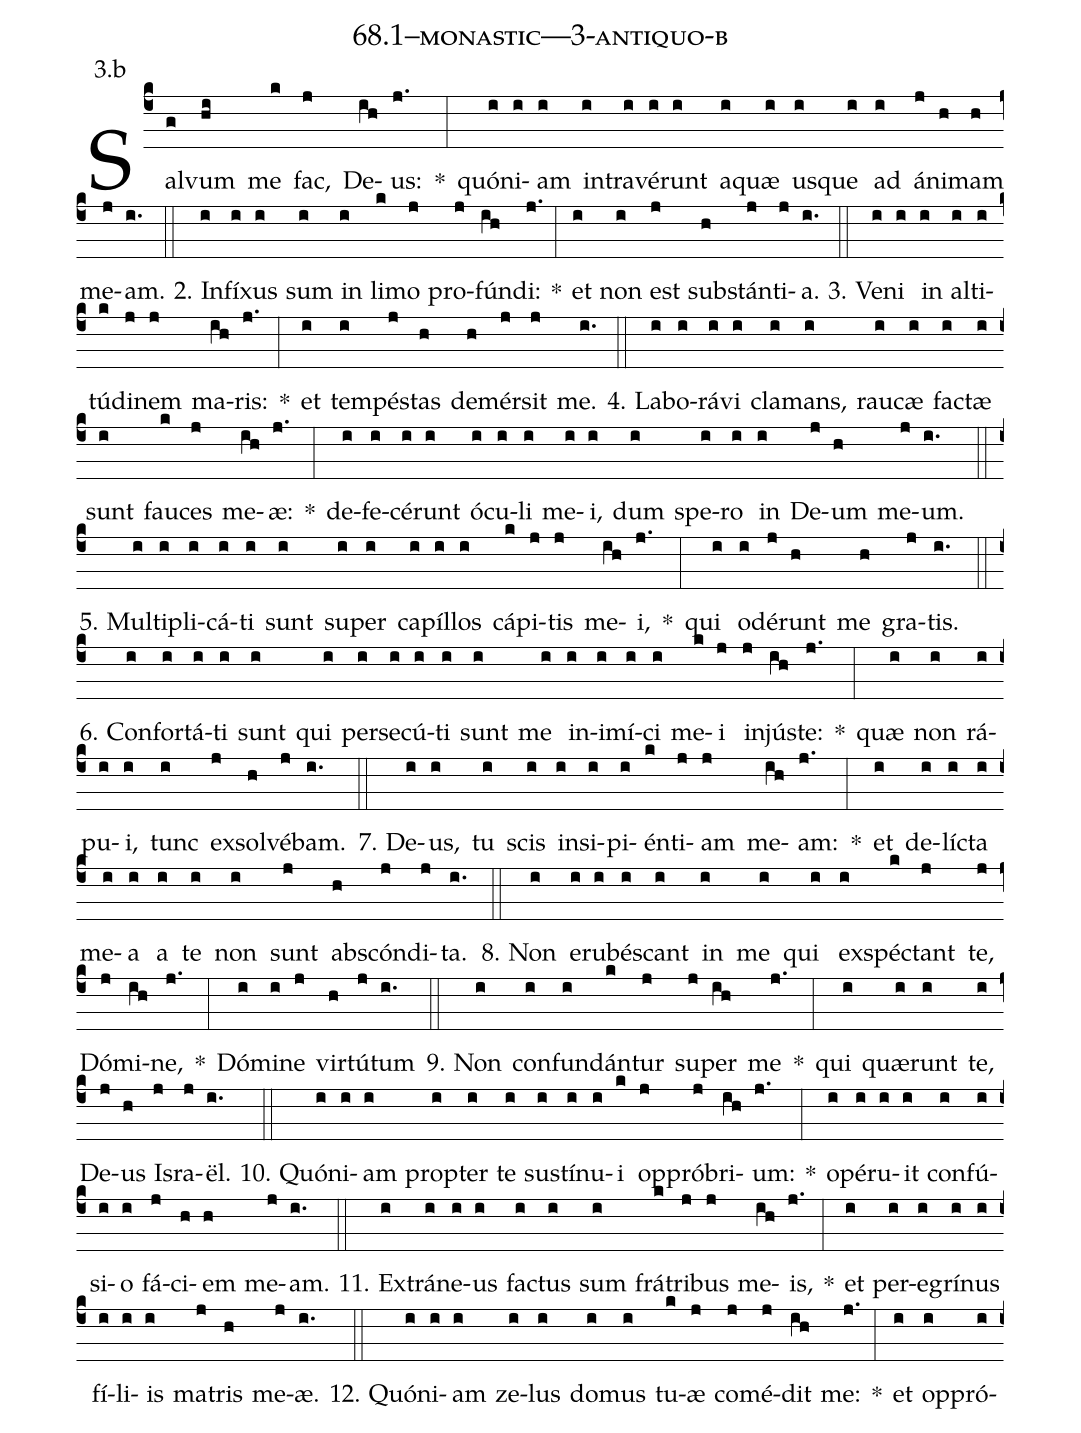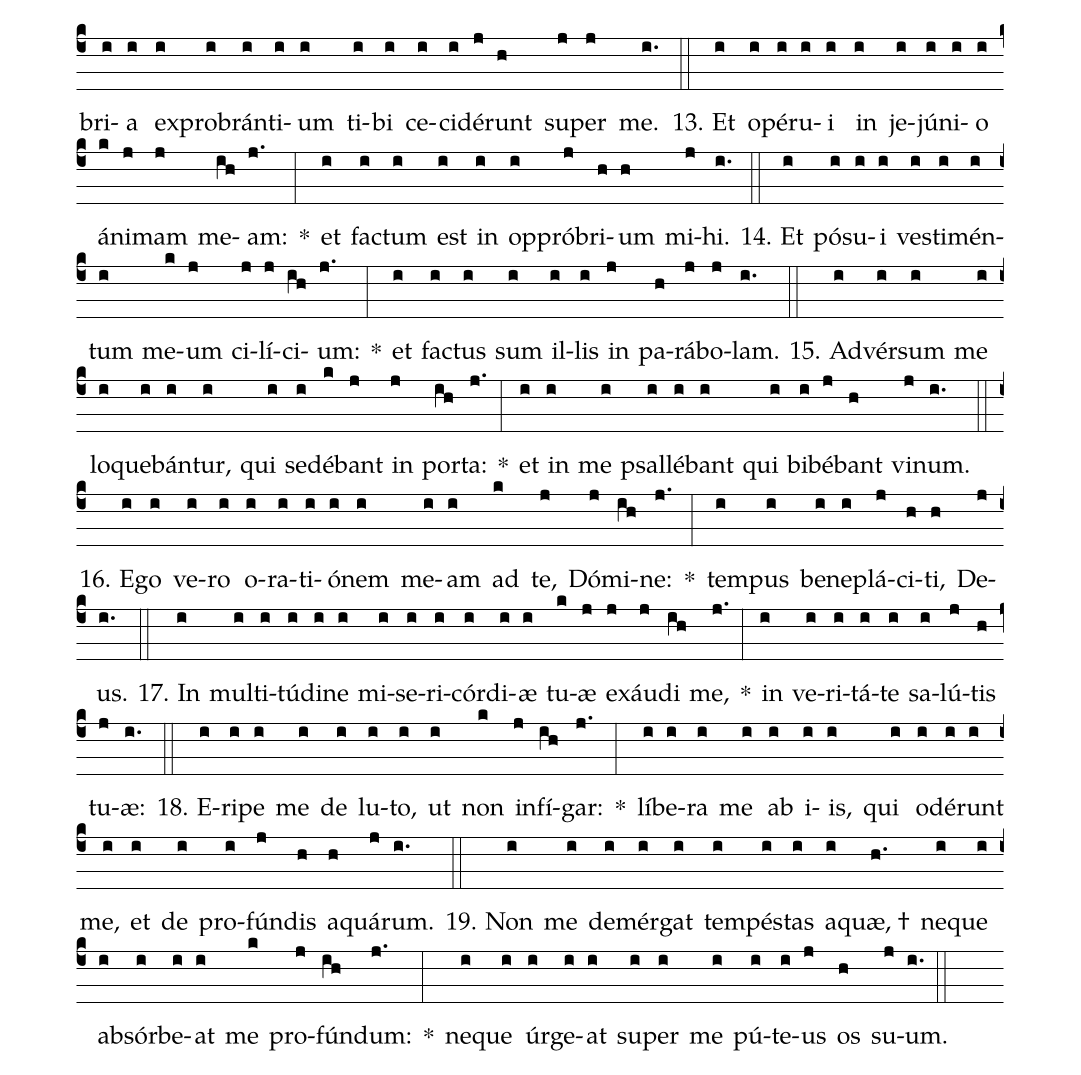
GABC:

name: 68.1--monastic---3-antiquo-b;
annotation: 3.b;
%%
(c4)Sal(g)vum(hi) me(k) fac,(j) De(ih)us:(j.) *(:) quón(i)i(i)am(i) in(i)tra(i)vé(i)runt(i) a(i)quæ(i) us(i)que(i) ad(i) á(j)ni(h)mam(h) me(j)am.(i.) (::)
2. In(i)fí(i)xus(i) sum(i) in(i) li(k)mo(j) pro(j)fún(ih)di:(j.) *(:) et(i) non(i) est(j) sub(h)stán(j)ti(j)a.(i.) (::)
3. Ve(i)ni(i) in(i) al(i)ti(i)tú(k)di(j)nem(j) ma(ih)ris:(j.) *(:) et(i) tem(i)pés(j)tas(h) de(h)mér(j)sit(j) me.(i.) (::)
4. La(i)bo(i)rá(i)vi(i) cla(i)mans,(i) rau(i)cæ(i) fac(i)tæ(i) sunt(i) fau(k)ces(j) me(ih)æ:(j.) *(:) de(i)fe(i)cé(i)runt(i) ó(i)cu(i)li(i) me(i)i,(i) dum(i) spe(i)ro(i) in(i) De(j)um(h) me(j)um.(i.) (::)
5. Mul(i)ti(i)pli(i)cá(i)ti(i) sunt(i) su(i)per(i) ca(i)píl(i)los(i) cá(k)pi(j)tis(j) me(ih)i,(j.) *(:) qui(i) o(i)dé(j)runt(h) me(h) gra(j)tis.(i.) (::)
6. Con(i)for(i)tá(i)ti(i) sunt(i) qui(i) per(i)se(i)cú(i)ti(i) sunt(i) me(i) in(i)i(i)mí(i)ci(i) me(k)i(j) in(j)jús(ih)te:(j.) *(:) quæ(i) non(i) rá(i)pu(i)i,(i) tunc(i) ex(j)sol(h)vé(j)bam.(i.) (::)
7. De(i)us,(i) tu(i) scis(i) in(i)si(i)pi(i)én(k)ti(j)am(j) me(ih)am:(j.) *(:) et(i) de(i)líc(i)ta(i) me(i)a(i) a(i) te(i) non(i) sunt(j) abs(h)cón(j)di(j)ta.(i.) (::)
8. Non(i) e(i)ru(i)bés(i)cant(i) in(i) me(i) qui(i) ex(i)spéc(k)tant(j) te,(j) Dó(j)mi(ih)ne,(j.) *(:) Dó(i)mi(i)ne(j) vir(h)tú(j)tum(i.) (::)
9. Non(i) con(i)fun(i)dán(k)tur(j) su(j)per(ih) me(j.) *(:) qui(i) quæ(i)runt(i) te,(i) De(j)us(h) Is(j)ra(j)ël.(i.) (::)
10. Quón(i)i(i)am(i) prop(i)ter(i) te(i) sus(i)tí(i)nu(i)i(k) op(j)pró(j)bri(ih)um:(j.) *(:) o(i)pé(i)ru(i)it(i) con(i)fú(i)si(i)o(i) fá(j)ci(h)em(h) me(j)am.(i.) (::)
11. Ex(i)trá(i)ne(i)us(i) fac(i)tus(i) sum(i) frá(k)tri(j)bus(j) me(ih)is,(j.) *(:) et(i) per(i)e(i)grí(i)nus(i) fí(i)li(i)is(i) ma(j)tris(h) me(j)æ.(i.) (::)
12. Quón(i)i(i)am(i) ze(i)lus(i) do(i)mus(i) tu(k)æ(j) com(j)é(j)dit(ih) me:(j.) *(:) et(i) op(i)pró(i)bri(i)a(i) ex(i)pro(i)brán(i)ti(i)um(i) ti(i)bi(i) ce(i)ci(i)dé(j)runt(h) su(j)per(j) me.(i.) (::)
13. Et(i) o(i)pé(i)ru(i)i(i) in(i) je(i)jú(i)ni(i)o(i) á(k)ni(j)mam(j) me(ih)am:(j.) *(:) et(i) fac(i)tum(i) est(i) in(i) op(i)pró(j)bri(h)um(h) mi(j)hi.(i.) (::)
14. Et(i) pó(i)su(i)i(i) ves(i)ti(i)mén(i)tum(i) me(k)um(j) ci(j)lí(j)ci(ih)um:(j.) *(:) et(i) fac(i)tus(i) sum(i) il(i)lis(i) in(j) pa(h)rá(j)bo(j)lam.(i.) (::)
15. Ad(i)vér(i)sum(i) me(i) lo(i)que(i)bán(i)tur,(i) qui(i) se(i)dé(k)bant(j) in(j) por(ih)ta:(j.) *(:) et(i) in(i) me(i) psal(i)lé(i)bant(i) qui(i) bi(i)bé(j)bant(h) vi(j)num.(i.) (::)
16. E(i)go(i) ve(i)ro(i) o(i)ra(i)ti(i)ó(i)nem(i) me(i)am(i) ad(k) te,(j) Dó(j)mi(ih)ne:(j.) *(:) tem(i)pus(i) be(i)ne(i)plá(j)ci(h)ti,(h) De(j)us.(i.) (::)
17. In(i) mul(i)ti(i)tú(i)di(i)ne(i) mi(i)se(i)ri(i)cór(i)di(i)æ(i) tu(k)æ(j) ex(j)áu(j)di(ih) me,(j.) *(:) in(i) ve(i)ri(i)tá(i)te(i) sa(i)lú(j)tis(h) tu(j)æ:(i.) (::)
18. E(i)ri(i)pe(i) me(i) de(i) lu(i)to,(i) ut(i) non(k) in(j)fí(ih)gar:(j.) *(:) lí(i)be(i)ra(i) me(i) ab(i) i(i)is,(i) qui(i) o(i)dé(i)runt(i) me,(i) et(i) de(i) pro(i)fún(j)dis(h) a(h)quá(j)rum.(i.) (::)
19. Non(i) me(i) de(i)mér(i)gat(i) tem(i)pés(i)tas(i) a(i)quæ, †(h.) ne(i)que(i) ab(i)sór(i)be(i)at(i) me(k) pro(j)fún(ih)dum:(j.) *(:) ne(i)que(i) úr(i)ge(i)at(i) su(i)per(i) me(i) pú(i)te(i)us(j) os(h) su(j)um.(i.) (::)
